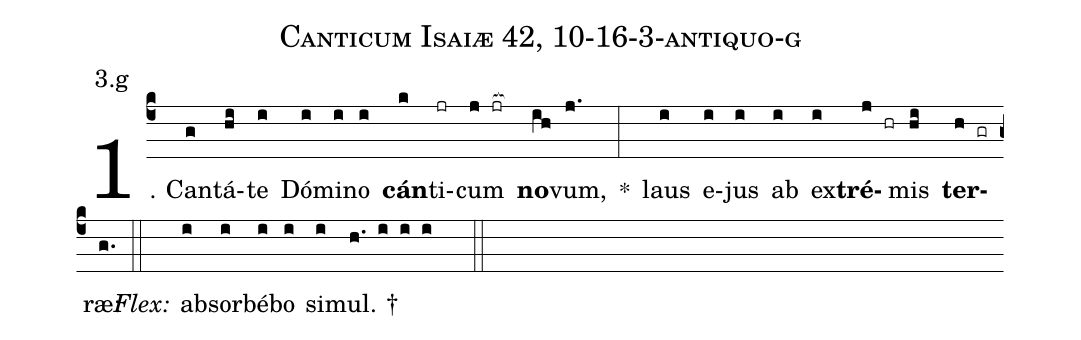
name: Canticum Isaiæ 42, 10-16-3-antiquo-g;
annotation: 3.g;
%%
(c4)1. Can(g)tá(hi)te(i) Dó(i)mi(i)no(i) <b>cán</b>(k)ti(jr)cum(j jr[ocb:1{]) <b>no</b>(ih[ocb:0}])vum,(j.) *(:) laus(i) e(i)jus(i) ab(i) ex(i)<b>tré</b>(j hr)mis(hi) <b>ter</b>(h gr)ræ:(g.) (::)
<i>Flex:</i>()  ab(i)sor(i)bé(i)bo(i) si(i)mul. †(h. i i i  ::)
